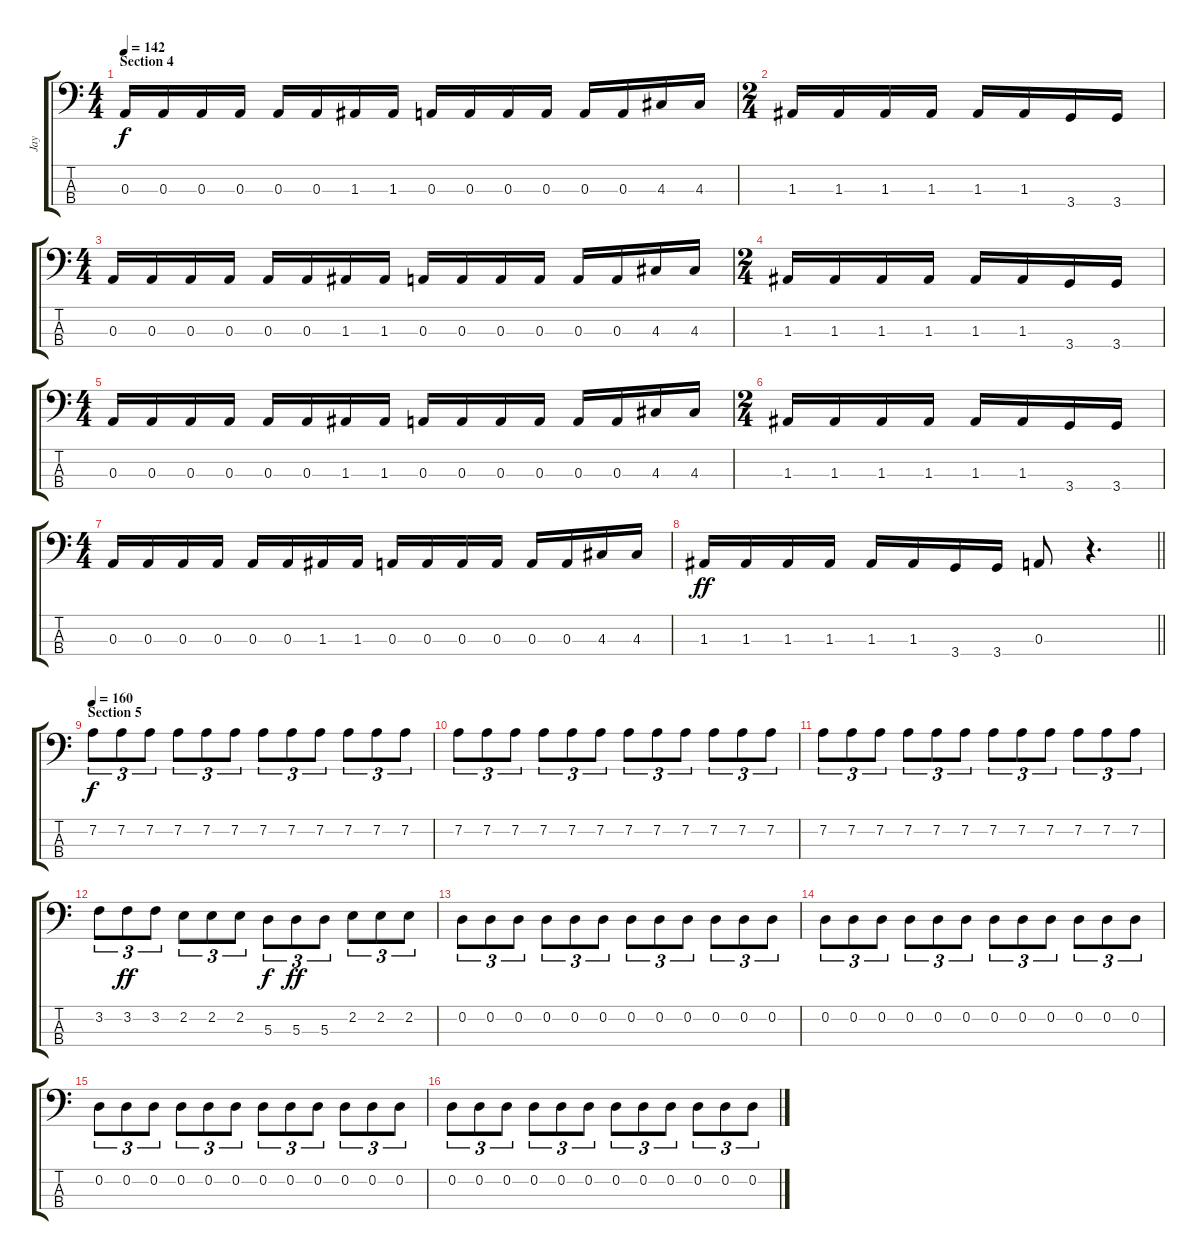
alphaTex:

\track ("Jay" "Jay") {instrument electricbasspick}
\staff {score tabs}
\tuning (G2 D2 A1 E1) {hide}
\ts (4 4)
\section ("" "Section 4")
\tempo 142
\clef f4
\ks c
0.3.16{dy f} 0.3.16 0.3.16 0.3.16 0.3.16 0.3.16 1.3.16 1.3.16 0.3.16 0.3.16 0.3.16 0.3.16 0.3.16 0.3.16 4.3.16 4.3.16 |
\ts (2 4)
1.3.16 1.3.16 1.3.16 1.3.16 1.3.16 1.3.16 3.4.16 3.4.16 |
\ts (4 4)
0.3.16 0.3.16 0.3.16 0.3.16 0.3.16 0.3.16 1.3.16 1.3.16 0.3.16 0.3.16 0.3.16 0.3.16 0.3.16 0.3.16 4.3.16 4.3.16 |
\ts (2 4)
1.3.16 1.3.16 1.3.16 1.3.16 1.3.16 1.3.16 3.4.16 3.4.16 |
\ts (4 4)
0.3.16 0.3.16 0.3.16 0.3.16 0.3.16 0.3.16 1.3.16 1.3.16 0.3.16 0.3.16 0.3.16 0.3.16 0.3.16 0.3.16 4.3.16 4.3.16 |
\ts (2 4)
1.3.16 1.3.16 1.3.16 1.3.16 1.3.16 1.3.16 3.4.16 3.4.16 |
\ts (4 4)
0.3.16 0.3.16 0.3.16 0.3.16 0.3.16 0.3.16 1.3.16 1.3.16 0.3.16 0.3.16 0.3.16 0.3.16 0.3.16 0.3.16 4.3.16 4.3.16 |
\barLineRight lightlight
1.3.16{dy ff} 1.3.16 1.3.16 1.3.16 1.3.16 1.3.16 3.4.16 3.4.16 0.3.8 r.4{d} |
\section ("" "Section 5")
\tempo 160
7.2.8{tu (3 2) dy f} 7.2.8{tu (3 2)} 7.2.8{tu (3 2)} 7.2.8{tu (3 2)} 7.2.8{tu (3 2)} 7.2.8{tu (3 2)} 7.2.8{tu (3 2)} 7.2.8{tu (3 2)} 7.2.8{tu (3 2)} 7.2.8{tu (3 2)} 7.2.8{tu (3 2)} 7.2.8{tu (3 2)} |
7.2.8{tu (3 2)} 7.2.8{tu (3 2)} 7.2.8{tu (3 2)} 7.2.8{tu (3 2)} 7.2.8{tu (3 2)} 7.2.8{tu (3 2)} 7.2.8{tu (3 2)} 7.2.8{tu (3 2)} 7.2.8{tu (3 2)} 7.2.8{tu (3 2)} 7.2.8{tu (3 2)} 7.2.8{tu (3 2)} |
7.2.8{tu (3 2)} 7.2.8{tu (3 2)} 7.2.8{tu (3 2)} 7.2.8{tu (3 2)} 7.2.8{tu (3 2)} 7.2.8{tu (3 2)} 7.2.8{tu (3 2)} 7.2.8{tu (3 2)} 7.2.8{tu (3 2)} 7.2.8{tu (3 2)} 7.2.8{tu (3 2)} 7.2.8{tu (3 2)} |
3.2.8{tu (3 2)} 3.2.8{tu (3 2) dy ff} 3.2.8{tu (3 2)} 2.2.8{tu (3 2)} 2.2.8{tu (3 2)} 2.2.8{tu (3 2)} 5.3.8{tu (3 2) dy f} 5.3.8{tu (3 2) dy ff} 5.3.8{tu (3 2)} 2.2.8{tu (3 2)} 2.2.8{tu (3 2)} 2.2.8{tu (3 2)} |
0.2.8{tu (3 2)} 0.2.8{tu (3 2)} 0.2.8{tu (3 2)} 0.2.8{tu (3 2)} 0.2.8{tu (3 2)} 0.2.8{tu (3 2)} 0.2.8{tu (3 2)} 0.2.8{tu (3 2)} 0.2.8{tu (3 2)} 0.2.8{tu (3 2)} 0.2.8{tu (3 2)} 0.2.8{tu (3 2)} |
0.2.8{tu (3 2)} 0.2.8{tu (3 2)} 0.2.8{tu (3 2)} 0.2.8{tu (3 2)} 0.2.8{tu (3 2)} 0.2.8{tu (3 2)} 0.2.8{tu (3 2)} 0.2.8{tu (3 2)} 0.2.8{tu (3 2)} 0.2.8{tu (3 2)} 0.2.8{tu (3 2)} 0.2.8{tu (3 2)} |
0.2.8{tu (3 2)} 0.2.8{tu (3 2)} 0.2.8{tu (3 2)} 0.2.8{tu (3 2)} 0.2.8{tu (3 2)} 0.2.8{tu (3 2)} 0.2.8{tu (3 2)} 0.2.8{tu (3 2)} 0.2.8{tu (3 2)} 0.2.8{tu (3 2)} 0.2.8{tu (3 2)} 0.2.8{tu (3 2)} |
0.2.8{tu (3 2)} 0.2.8{tu (3 2)} 0.2.8{tu (3 2)} 0.2.8{tu (3 2)} 0.2.8{tu (3 2)} 0.2.8{tu (3 2)} 0.2.8{tu (3 2)} 0.2.8{tu (3 2)} 0.2.8{tu (3 2)} 0.2.8{tu (3 2)} 0.2.8{tu (3 2)} 0.2.8{tu (3 2)}
